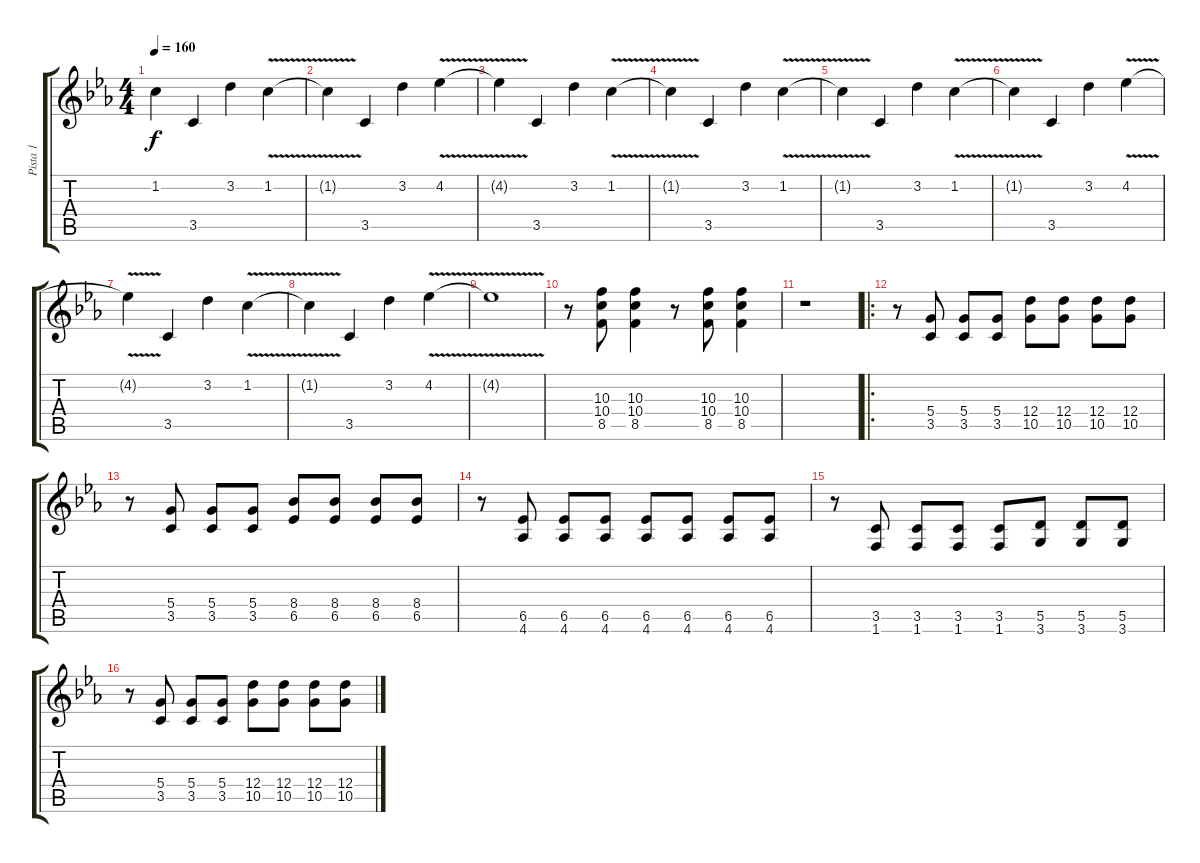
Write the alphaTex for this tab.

\track ("Pista 1" "Pista 1") {instrument distortionguitar}
\staff {score tabs}
\tuning (E4 B3 G3 D3 A2 E2) {hide}
\ts (4 4)
\tempo 160
\clef g2
\ks cminor
1.2{t}.4{dy f} 3.5.4 3.2.4 1.2{v}.4 |
1.2{t}.4 3.5.4 3.2.4 4.2{v}.4 |
4.2{t}.4 3.5.4 3.2.4 1.2{v}.4 |
1.2{t}.4 3.5.4 3.2.4 1.2{v}.4 |
1.2{t}.4 3.5.4 3.2.4 1.2{v}.4 |
1.2{t}.4 3.5.4 3.2.4 4.2{v}.4 |
4.2{t}.4 3.5.4 3.2.4 1.2{v}.4 |
1.2{t}.4 3.5.4 3.2.4 4.2{v}.4 |
4.2{t}.1 |
r.8 (10.3 10.4 8.5).8 (10.3 10.4 8.5).4 r.8 (10.3 10.4 8.5).8 (10.3 10.4 8.5).4 |
r.1 |
\ro
r.8 (5.4 3.5).8 (5.4 3.5).8 (5.4 3.5).8 (12.4 10.5).8 (12.4 10.5).8 (12.4 10.5).8 (12.4 10.5).8 |
r.8 (5.4 3.5).8 (5.4 3.5).8 (5.4 3.5).8 (8.4 6.5).8 (8.4 6.5).8 (8.4 6.5).8 (8.4 6.5).8 |
r.8 (6.5 4.6).8 (6.5 4.6).8 (6.5 4.6).8 (6.5 4.6).8 (6.5 4.6).8 (6.5 4.6).8 (6.5 4.6).8 |
r.8 (3.5 1.6).8 (3.5 1.6).8 (3.5 1.6).8 (3.5 1.6).8 (5.5 3.6).8 (5.5 3.6).8 (5.5 3.6).8 |
r.8 (5.4 3.5).8 (5.4 3.5).8 (5.4 3.5).8 (12.4 10.5).8 (12.4 10.5).8 (12.4 10.5).8 (12.4 10.5).8
